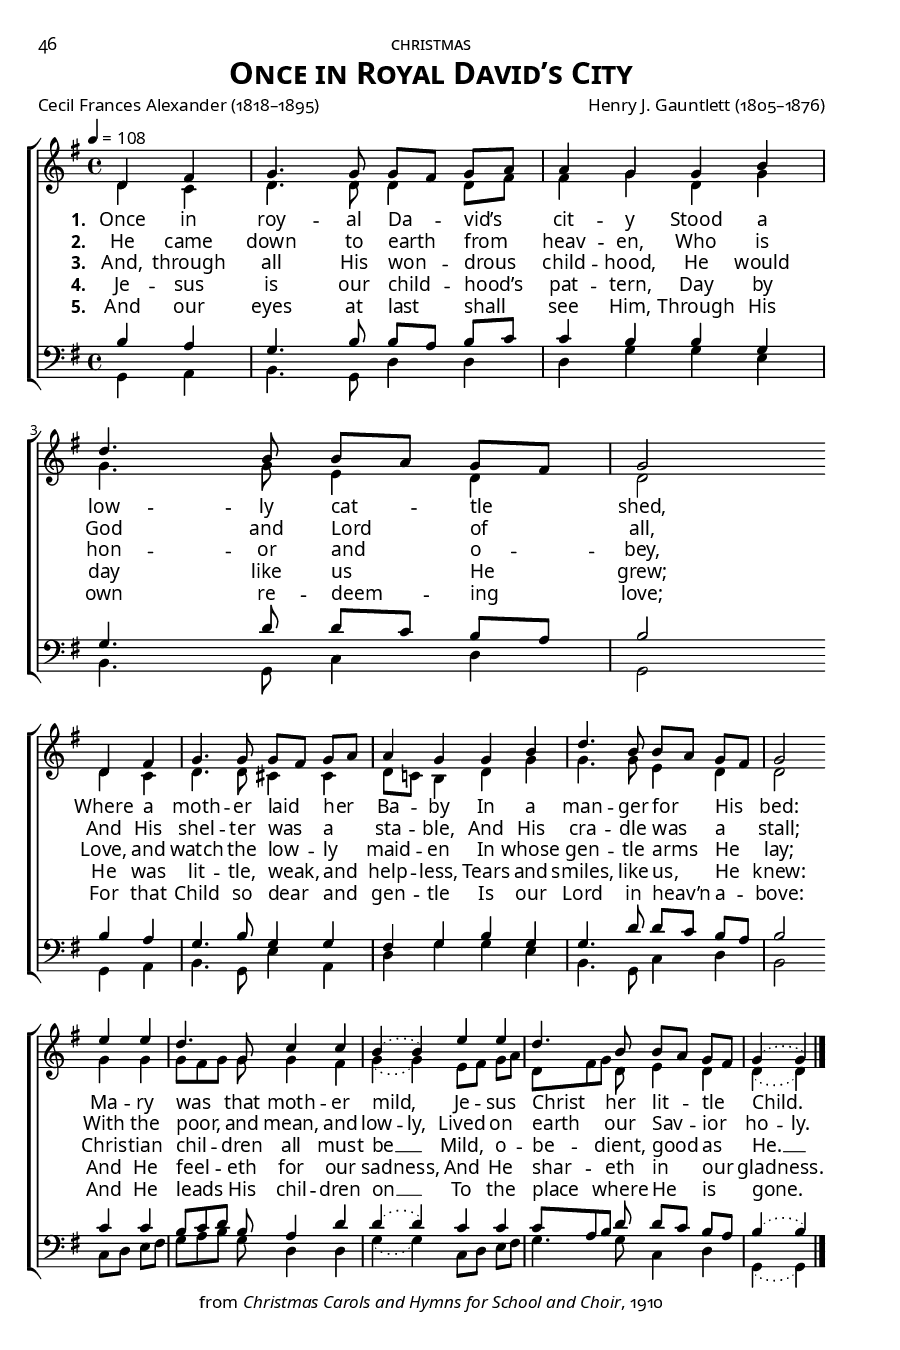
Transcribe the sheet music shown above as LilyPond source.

\version "2.14.2"
\include "util.ly"
\header {
  title = \markup{\override #'(font-name . "Garamond Premier Pro Semibold"){ \abs-fontsize #15 \smallCapsOldStyle"Once in Royal David’s City"}}
  poet = \markup\oldStyleNum"Cecil Frances Alexander (1818–1895)"
  composer = \markup\oldStyleNum"Henry J. Gauntlett (1805–1876)"
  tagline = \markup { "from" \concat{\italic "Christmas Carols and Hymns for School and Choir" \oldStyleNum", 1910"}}
}
\paper {
  paper-height = 9\in
  paper-width = 6\in
  indent = 0\in
  %system-system-spacing = #'((basic-distance . 10) (padding . 0))
  %system-system-spacing =
  %  #'((basic-distance . 0)
  %     (minimum-distance . 0)
  %     (padding . -0.35)
  %     (stretchability . 100))
%{IF_LESSER
  markup-system-spacing #'stretchability = 50
  top-markup-spacing #'stretchability = 30
  last-bottom-spacing #'stretchability = 60
%}%END_IF_LESSER
  ragged-last-bottom = ##f
  ragged-bottom = ##f
  two-sided = ##t
  inner-margin = 0.5\in
  outer-margin = 0.25\in
  top-margin = 0.25\in
  bottom-margin = 0.25\in
  first-page-number = #046
  print-first-page-number = ##t
  headerLine = \markup{\override #'(font-name . "Garamond Premier Pro") \smallCapsOldStyle"christmas"}
  oddHeaderMarkup = \markup\fill-line{
     \override #'(font-name . "Garamond Premier Pro")\abs-fontsize #8.5
     \combine 
        \fill-line{"" \on-the-fly #print-page-number-check-first
        \oldStylePageNum""
        }
        \fill-line{\headerLine}
  }
  evenHeaderMarkup = \markup {
     \override #'(font-name . "Garamond Premier Pro")\abs-fontsize #8.5
     \combine
        \on-the-fly #print-page-number-check-first
        \oldStylePageNum""
        \fill-line{\headerLine}
  }
}
#(set-global-staff-size 15) \paper{ #(define fonts (make-pango-font-tree "GoudyOlSt BT" "Garamond Premier Pro" "Garamond Premier Pro" (/ 15 20))) }
global = {
  \key g \major
  \time 4/4
  \autoBeamOff
}

sopMusic = \relative c' {
  \tempo 4 = 108
  \partial 2 d4 fis |
  g4. g8 g[ fis] g[ a] |
  a4 g g b |
  
  d4. b8 b[ a] g[ fis] |
  g2 \bar""\break d4 fis |
  g4. g8 g[ fis] g[ a] |
  
  a4 g g b |
  d4. b8 b[ a] g[ fis] |
  g2 \bar""\break e'4 e |
  
  d4. g,8 c4 c |
  \slurDotted b4( b) e e |
  \slurSolid d4. b8 b[ a] g[ fis] |
  \partial 2 \slurDotted g4( g) \bar "|."
}
sopWords = \lyricmode {
  
}

altoMusic = \relative c' {
  d4 c |
  d4. d8 d4 d8[ fis] |
  fis4 g d g |
  g4. g8 e4 d |
  d2 d4 c |
  
  d4. d8 cis4 cis |
  d8[ c!] b4 d g |
  g4. g8 e4 d |
  d2 g4 g |
  
  g8[ fis g] g g4 fis |
  \slurDotted g4( g) e8[ fis] g[ a] |
  d,[ fis g] d e4 d |
  d( d) \bar "|."
}
altoWords = \lyricmode {
  \dropLyricsIX
  \set stanza = #"1. "
  \set ignoreMelismata = ##t
  Once in roy -- al Da -- _ vid’s _ cit -- y
  Stood a low -- ly cat -- _ tle _ shed,
  Where a moth -- er laid _ her _ Ba -- by
  In a man -- ger for _ His _ bed:
  \set associatedVoice = "tenors"
  Ma -- ry was _ _ that moth -- er mild, _
  Je -- sus Christ _ _ her lit -- _ tle _ Child. _
}
altoWordsII = \lyricmode {
  \dropLyricsIX
  \set stanza = #"2. "
  \set ignoreMelismata = ##t
  He came down to earth _ from _ heav -- en,
  Who is God and Lord _ of _ all,
  And His shel -- ter was _ a _ sta -- ble,
  And His cra -- dle was _ a _ stall;
  \set associatedVoice = "tenors"
  With the poor, _ _ and mean, and low -- ly,
  Lived on earth _ _ our Sav -- _ ior _ ho -- ly.
}
altoWordsIII = \lyricmode {
  \dropLyricsIX
  \set stanza = #"3. "
  And, through all His won -- drous child -- hood,
    He would hon -- or and o -- bey,
  Love, and watch the low -- ly maid -- en
    In whose gen -- tle arms He lay;
  \set associatedVoice = "tenors"
  Chris -- tian chil -- dren all must be __
  Mild, o -- be -- dient, good as He. __
}
altoWordsIV = \lyricmode {
  \dropLyricsIX
  \set stanza = #"4. "
  \set ignoreMelismata = ##t
  Je -- sus is our child -- _ hood’s _ pat -- tern,
  Day by day like us _ He _ grew;
  He was lit -- tle, weak, _ and _ help -- less,
  Tears and smiles, like us, _ He _ knew:
  \set associatedVoice = "tenors"
  And He feel -- _ _ eth for our sad -- ness,
  And He shar -- _ _ eth in _ our _ glad -- ness.
}
altoWordsV = \lyricmode {
  \dropLyricsIX
  \set ignoreMelismata = ##t
  \set stanza = #"5. "
  And our eyes at last _ shall _ see Him,
  Through His own re -- deem -- _ ing _ love;
  For that Child so dear _ and _ gen -- tle
  Is our Lord in heav’n _ a -- _ bove:
  \set associatedVoice = "tenors"
  And He leads _ _ His chil -- dren on __ _
  To the place _ _ where He _ is _ gone. _
}

tenorMusic = \relative c' {
  b4 a |
  g4. b8 b[ a] b[ c] |
  c4 b b g |
  g4. d'8 d[ c] b[ a] |
  b2 b4 a |
  
  g4. b8 g4 g |
  fis g b g |
  g4. d'8 d[ c] b[ a] |
  b2 c4 c |
  
  b8[ c d] b a4 d |
  \slurDotted d4( d) c c |
  c8[ a b] d d[ c] b[ a] |
  b4( b) \bar "|."
}
tenorWords = \lyricmode {

}

bassMusic = \relative c {
  g4 a |
  b4. g8 d'4 d |
  d g g e |
  b4. g8 c4 d |
  g,2 g4 a |
  
  b4. g8 e'4 a, |
  d g g e |
  b4. g8 c4 d |
  b2 c8[ d] e[ fis] |
  
  g[ a b] g d4 d |  
  \slurDotted g4( g) c,8[ d] e[ fis] |
  g4. g8 c,4 d |
  g,( g) \bar "|."
}
bassWords = \lyricmode {

}

\score {
  <<
   \new ChoirStaff <<
%    \new Lyrics = sopranos \with { \override VerticalAxisGroup #'nonstaff-relatedstaff-spacing = #'((basic-distance . 1)) }
    \new Staff = women <<
      \new Voice = "sopranos" { \voiceOne << \global \sopMusic >> }
      \new Voice = "altos" { \voiceTwo << \global \altoMusic >> }
    >>
   \new Staff = men <<
      \clef bass
      \new Voice = "tenors" { \voiceOne << \global \tenorMusic >> }
      \new Voice = "basses" { \voiceTwo << \global \bassMusic >> }
    >>
    \new Lyrics \with { alignAboveContext = #"women" } \lyricsto "sopranos" \sopWords
    \new Lyrics = "altosV"  \with { alignBelowContext = #"women" } \lyricsto "sopranos" \altoWordsV
    \new Lyrics = "altosIV"  \with { alignBelowContext = #"women" } \lyricsto "sopranos" \altoWordsIV
    \new Lyrics = "altosIII"  \with { alignBelowContext = #"women" } \lyricsto "sopranos" \altoWordsIII
    \new Lyrics = "altosII"  \with { alignBelowContext = #"women" } \lyricsto "sopranos" \altoWordsII
    \new Lyrics = "altos"  \with { alignBelowContext = #"women" \override VerticalAxisGroup #'nonstaff-relatedstaff-spacing = #'((padding . -0.5)) } \lyricsto "sopranos" \altoWords
    \new Lyrics \with { alignAboveContext = #"men" \override VerticalAxisGroup #'nonstaff-relatedstaff-spacing = #'((basic-distance . 1)) } \lyricsto "tenors" \tenorWords
    \new Lyrics \with { alignBelowContext = #"men" \override VerticalAxisGroup #'nonstaff-relatedstaff-spacing = #'((basic-distance . 1)) } \lyricsto "basses" \bassWords
  >>
%    \new PianoStaff << \new Staff { \new Voice { \pianoRH } } \new Staff { \clef "bass" \pianoLH } >>
  >>
  \layout {
    \context {
      \Score
      %\override SpacingSpanner #'base-shortest-duration = #(ly:make-moment 1 8)
      %\override SpacingSpanner #'common-shortest-duration = #(ly:make-moment 1 4)
    }
    \context {
      % Remove all empty staves
      % \Staff \RemoveEmptyStaves \override VerticalAxisGroup #'remove-first = ##t
    }
  }
}
